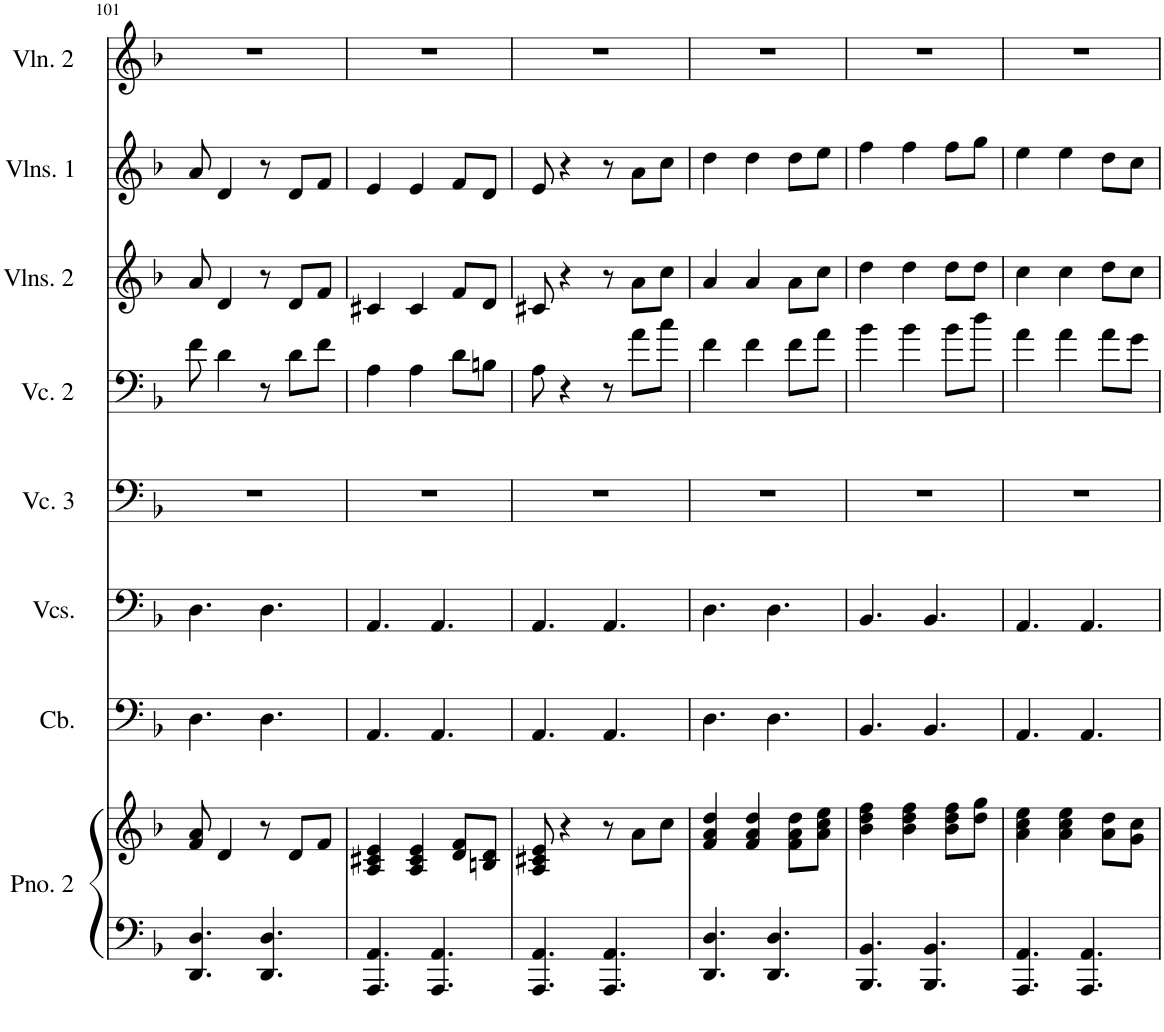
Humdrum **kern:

**kern	**kern	**kern	**kern	**kern	**kern	**kern	**kern	**kern
*part8	*part8	*part7	*part6	*part5	*part4	*part3	*part2	*part1
*staff9	*staff8	*staff7	*staff6	*staff5	*staff4	*staff3	*staff2	*staff1
*I"Piano 2	*	*I"Contrabass	*I"Violoncellos	*I"Violoncello 3	*I"Violoncello 2	*I"Violins 2	*I"Violins 1	*I"Violin 2
*I'Pno. 2	*	*I'Cb.	*I'Vcs.	*I'Vc. 3	*I'Vc. 2	*I'Vlns. 2	*I'Vlns. 1	*I'Vln. 2
!!LO:PB:g=z
*clefF4	*clefG2	*clefF4	*clefF4	*clefF4	*clefF4	*clefG2	*clefG2	*clefG2
*	*	*Trd7c12	*	*	*	*	*	*
*k[b-]	*k[b-]	*k[b-]	*k[b-]	*k[b-]	*k[b-]	*k[b-]	*k[b-]	*k[b-]
*M3/4	*M3/4	*M3/4	*M3/4	*M3/4	*M3/4	*M3/4	*M3/4	*M3/4
=101	=101	=101	=101	=101	=101	=101	=101	=101
4.DD/ 4.D/	8f/ 8a/	4.D\	4.D\	2.r	8f\	8a/	8a/	2.r
.	4d/	.	.	.	4d\	4d/	4d/	.
4.DD/ 4.D/	8r	4.D\	4.D\	.	8r	8r	8r	.
.	8d/L	.	.	.	8d\L	8d/L	8d/L	.
.	8f/J	.	.	.	8f\J	8f/J	8f/J	.
=102	=102	=102	=102	=102	=102	=102	=102	=102
4.AAA/ 4.AA/	4A/ 4c#X/ 4e/	4.AA/	4.AA/	2.r	4A\	4c#X/	4e/	2.r
.	4A/ 4c#/ 4e/	.	.	.	4A\	4c#/	4e/	.
4.AAA/ 4.AA/	.	4.AA/	4.AA/	.	.	.	.	.
.	8d/ 8f/L	.	.	.	8d\L	8f/L	8f/L	.
.	8Bn/ 8d/J	.	.	.	8Bn\J	8d/J	8d/J	.
=103	=103	=103	=103	=103	=103	=103	=103	=103
4.AAA/ 4.AA/	8A/ 8c#X/ 8e/	4.AA/	4.AA/	2.r	8A\	8c#X/	8e/	2.r
.	4r	.	.	.	4r	4r	4r	.
4.AAA/ 4.AA/	8r	4.AA/	4.AA/	.	8r	8r	8r	.
.	8a\L	.	.	.	8a\L	8a\L	8a\L	.
.	8cc\J	.	.	.	8cc\J	8cc\J	8cc\J	.
=104	=104	=104	=104	=104	=104	=104	=104	=104
4.DD/ 4.D/	4f/ 4a/ 4dd/	4.D\	4.D\	2.r	4f\	4a/	4dd\	2.r
.	4f/ 4a/ 4dd/	.	.	.	4f\	4a/	4dd\	.
4.DD/ 4.D/	.	4.D\	4.D\	.	.	.	.	.
.	8f\ 8a\ 8dd\L	.	.	.	8f\L	8a\L	8dd\L	.
.	8a\ 8cc\ 8ee\J	.	.	.	8a\J	8cc\J	8ee\J	.
=105	=105	=105	=105	=105	=105	=105	=105	=105
4.BBB-/ 4.BB-/	4b-\ 4dd\ 4ff\	4.BB-/	4.BB-/	2.r	4b-\	4dd\	4ff\	2.r
.	4b-\ 4dd\ 4ff\	.	.	.	4b-\	4dd\	4ff\	.
4.BBB-/ 4.BB-/	.	4.BB-/	4.BB-/	.	.	.	.	.
.	8b-\ 8dd\ 8ff\L	.	.	.	8b-\L	8dd\L	8ff\L	.
.	8dd\ 8gg\J	.	.	.	8dd\J	8dd\J	8gg\J	.
=106	=106	=106	=106	=106	=106	=106	=106	=106
4.AAA/ 4.AA/	4a\ 4cc\ 4ee\	4.AA/	4.AA/	2.r	4a\	4cc\	4ee\	2.r
.	4a\ 4cc\ 4ee\	.	.	.	4a\	4cc\	4ee\	.
4.AAA/ 4.AA/	.	4.AA/	4.AA/	.	.	.	.	.
.	8a\ 8dd\L	.	.	.	8a\L	8dd\L	8dd\L	.
.	8g\ 8cc\J	.	.	.	8g\J	8cc\J	8cc\J	.
=	=	=	=	=	=	=	=	=
*-	*-	*-	*-	*-	*-	*-	*-	*-
